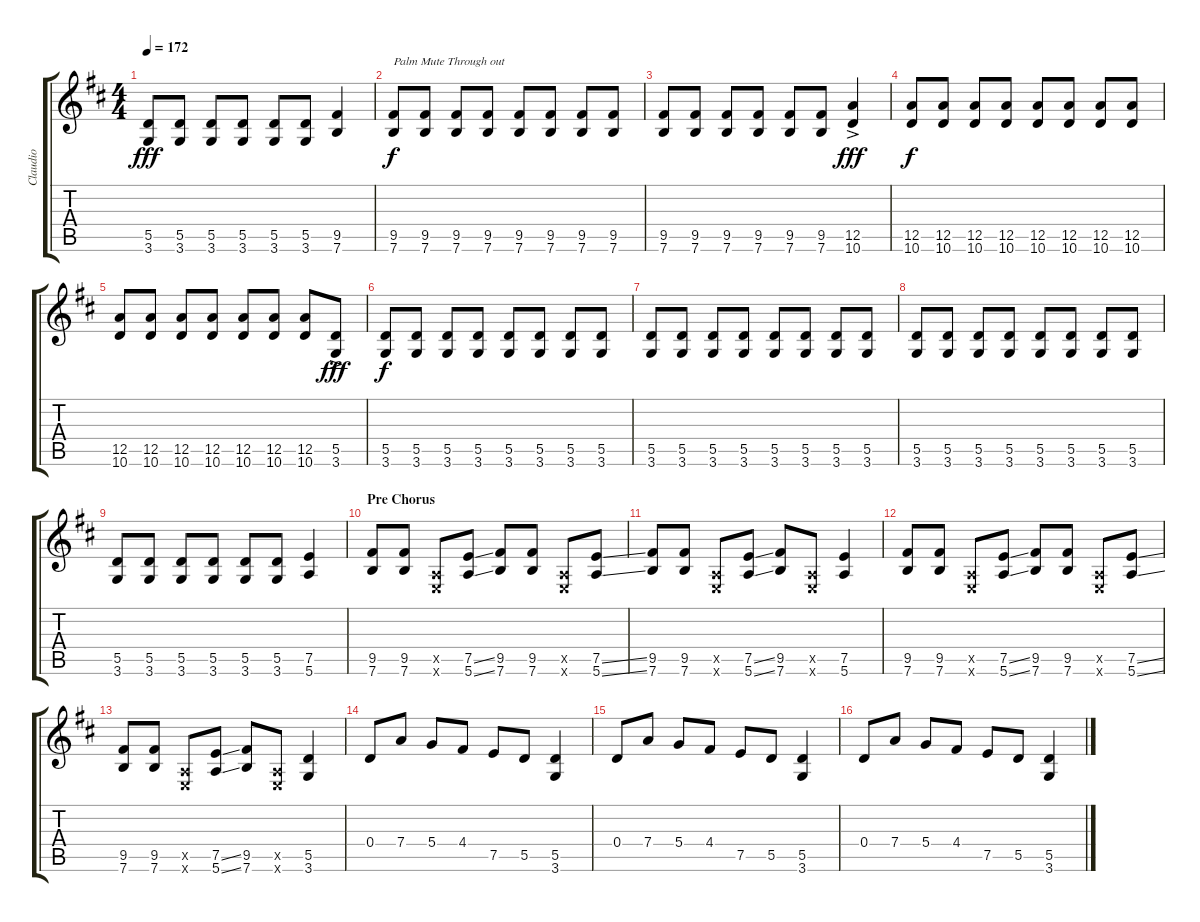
\track ("Claudio" "Claudio") {instrument distortionguitar}
\staff {score tabs}
\tuning (E4 B3 G3 D3 A2 E2) {hide}
\ts (4 4)
\tempo 172
\clef g2
\ks d
(5.5 3.6).8{dy fff} (5.5 3.6).8 (5.5 3.6).8 (5.5 3.6).8 (5.5 3.6).8 (5.5 3.6).8 (9.5 7.6).4 |
(9.5 7.6).8{txt "Palm Mute Through out" dy f} (9.5 7.6).8 (9.5 7.6).8 (9.5 7.6).8 (9.5 7.6).8 (9.5 7.6).8 (9.5 7.6).8 (9.5 7.6).8 |
(9.5 7.6).8 (9.5 7.6).8 (9.5 7.6).8 (9.5 7.6).8 (9.5 7.6).8 (9.5 7.6).8 (12.5{ac} 10.6{ac}).4{dy fff} |
(12.5 10.6).8{dy f} (12.5 10.6).8 (12.5 10.6).8 (12.5 10.6).8 (12.5 10.6).8 (12.5 10.6).8 (12.5 10.6).8 (12.5 10.6).8 |
(12.5 10.6).8 (12.5 10.6).8 (12.5 10.6).8 (12.5 10.6).8 (12.5 10.6).8 (12.5 10.6).8 (12.5 10.6).8 (5.5{ac} 3.6{ac}).8{dy fff} |
(5.5 3.6).8{dy f} (5.5 3.6).8 (5.5 3.6).8 (5.5 3.6).8 (5.5 3.6).8 (5.5 3.6).8 (5.5 3.6).8 (5.5 3.6).8 |
(5.5 3.6).8 (5.5 3.6).8 (5.5 3.6).8 (5.5 3.6).8 (5.5 3.6).8 (5.5 3.6).8 (5.5 3.6).8 (5.5 3.6).8 |
(5.5 3.6).8 (5.5 3.6).8 (5.5 3.6).8 (5.5 3.6).8 (5.5 3.6).8 (5.5 3.6).8 (5.5 3.6).8 (5.5 3.6).8 |
(5.5 3.6).8 (5.5 3.6).8 (5.5 3.6).8 (5.5 3.6).8 (5.5 3.6).8 (5.5 3.6).8 (7.5 5.6).4 |
\section ("" "Pre Chorus")
(9.5 7.6).8 (9.5 7.6).8 (0.5{x} 0.6{x}).8 (7.5{ss} 5.6{ss}).8 (9.5 7.6).8 (9.5 7.6).8 (0.5{x} 0.6{x}).8 (7.5{ss} 5.6{ss}).8 |
(9.5 7.6).8 (9.5 7.6).8 (0.5{x} 0.6{x}).8 (7.5{ss} 5.6{ss}).8 (9.5 7.6).8 (0.5{x} 0.6{x}).8 (7.5 5.6).4 |
(9.5 7.6).8 (9.5 7.6).8 (0.5{x} 0.6{x}).8 (7.5{ss} 5.6{ss}).8 (9.5 7.6).8 (9.5 7.6).8 (0.5{x} 0.6{x}).8 (7.5{ss} 5.6{ss}).8 |
(9.5 7.6).8 (9.5 7.6).8 (0.5{x} 0.6{x}).8 (7.5{ss} 5.6{ss}).8 (9.5 7.6).8 (0.5{x} 0.6{x}).8 (5.5 3.6).4 |
0.4.8 7.4.8 5.4.8 4.4.8 7.5.8 5.5.8 (5.5 3.6).4 |
0.4.8 7.4.8 5.4.8 4.4.8 7.5.8 5.5.8 (5.5 3.6).4 |
0.4.8 7.4.8 5.4.8 4.4.8 7.5.8 5.5.8 (5.5 3.6).4
